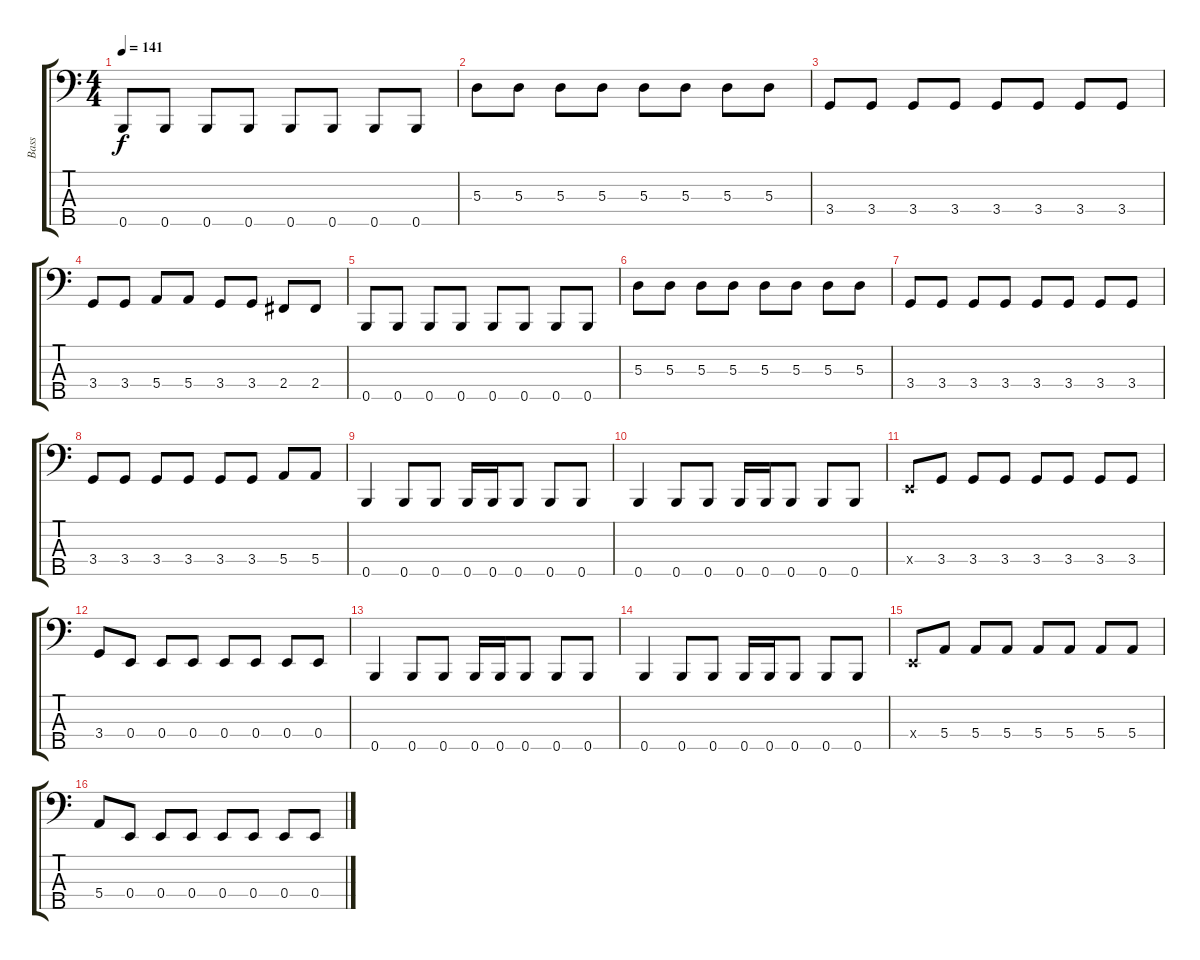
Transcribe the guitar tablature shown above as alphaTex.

\track ("Bass" "Bass") {instrument electricbasspick}
\staff {score tabs}
\tuning (G2 D2 A1 E1 B0) {hide}
\ts (4 4)
\tempo 141
\clef f4
\ks c
0.5.8{dy f} 0.5.8 0.5.8 0.5.8 0.5.8 0.5.8 0.5.8 0.5.8 |
5.3.8 5.3.8 5.3.8 5.3.8 5.3.8 5.3.8 5.3.8 5.3.8 |
3.4.8 3.4.8 3.4.8 3.4.8 3.4.8 3.4.8 3.4.8 3.4.8 |
3.4.8 3.4.8 5.4.8 5.4.8 3.4.8 3.4.8 2.4.8 2.4.8 |
0.5.8 0.5.8 0.5.8 0.5.8 0.5.8 0.5.8 0.5.8 0.5.8 |
5.3.8 5.3.8 5.3.8 5.3.8 5.3.8 5.3.8 5.3.8 5.3.8 |
3.4.8 3.4.8 3.4.8 3.4.8 3.4.8 3.4.8 3.4.8 3.4.8 |
3.4.8 3.4.8 3.4.8 3.4.8 3.4.8 3.4.8 5.4.8 5.4.8 |
\section ("" "")
0.5.4 0.5.8 0.5.8 0.5.16 0.5.16 0.5.8 0.5.8 0.5.8 |
0.5.4 0.5.8 0.5.8 0.5.16 0.5.16 0.5.8 0.5.8 0.5.8 |
0.4{x}.8 3.4.8 3.4.8 3.4.8 3.4.8 3.4.8 3.4.8 3.4.8 |
3.4.8 0.4.8 0.4.8 0.4.8 0.4.8 0.4.8 0.4.8 0.4.8 |
0.5.4 0.5.8 0.5.8 0.5.16 0.5.16 0.5.8 0.5.8 0.5.8 |
0.5.4 0.5.8 0.5.8 0.5.16 0.5.16 0.5.8 0.5.8 0.5.8 |
0.4{x}.8 5.4.8 5.4.8 5.4.8 5.4.8 5.4.8 5.4.8 5.4.8 |
5.4.8 0.4.8 0.4.8 0.4.8 0.4.8 0.4.8 0.4.8 0.4.8
